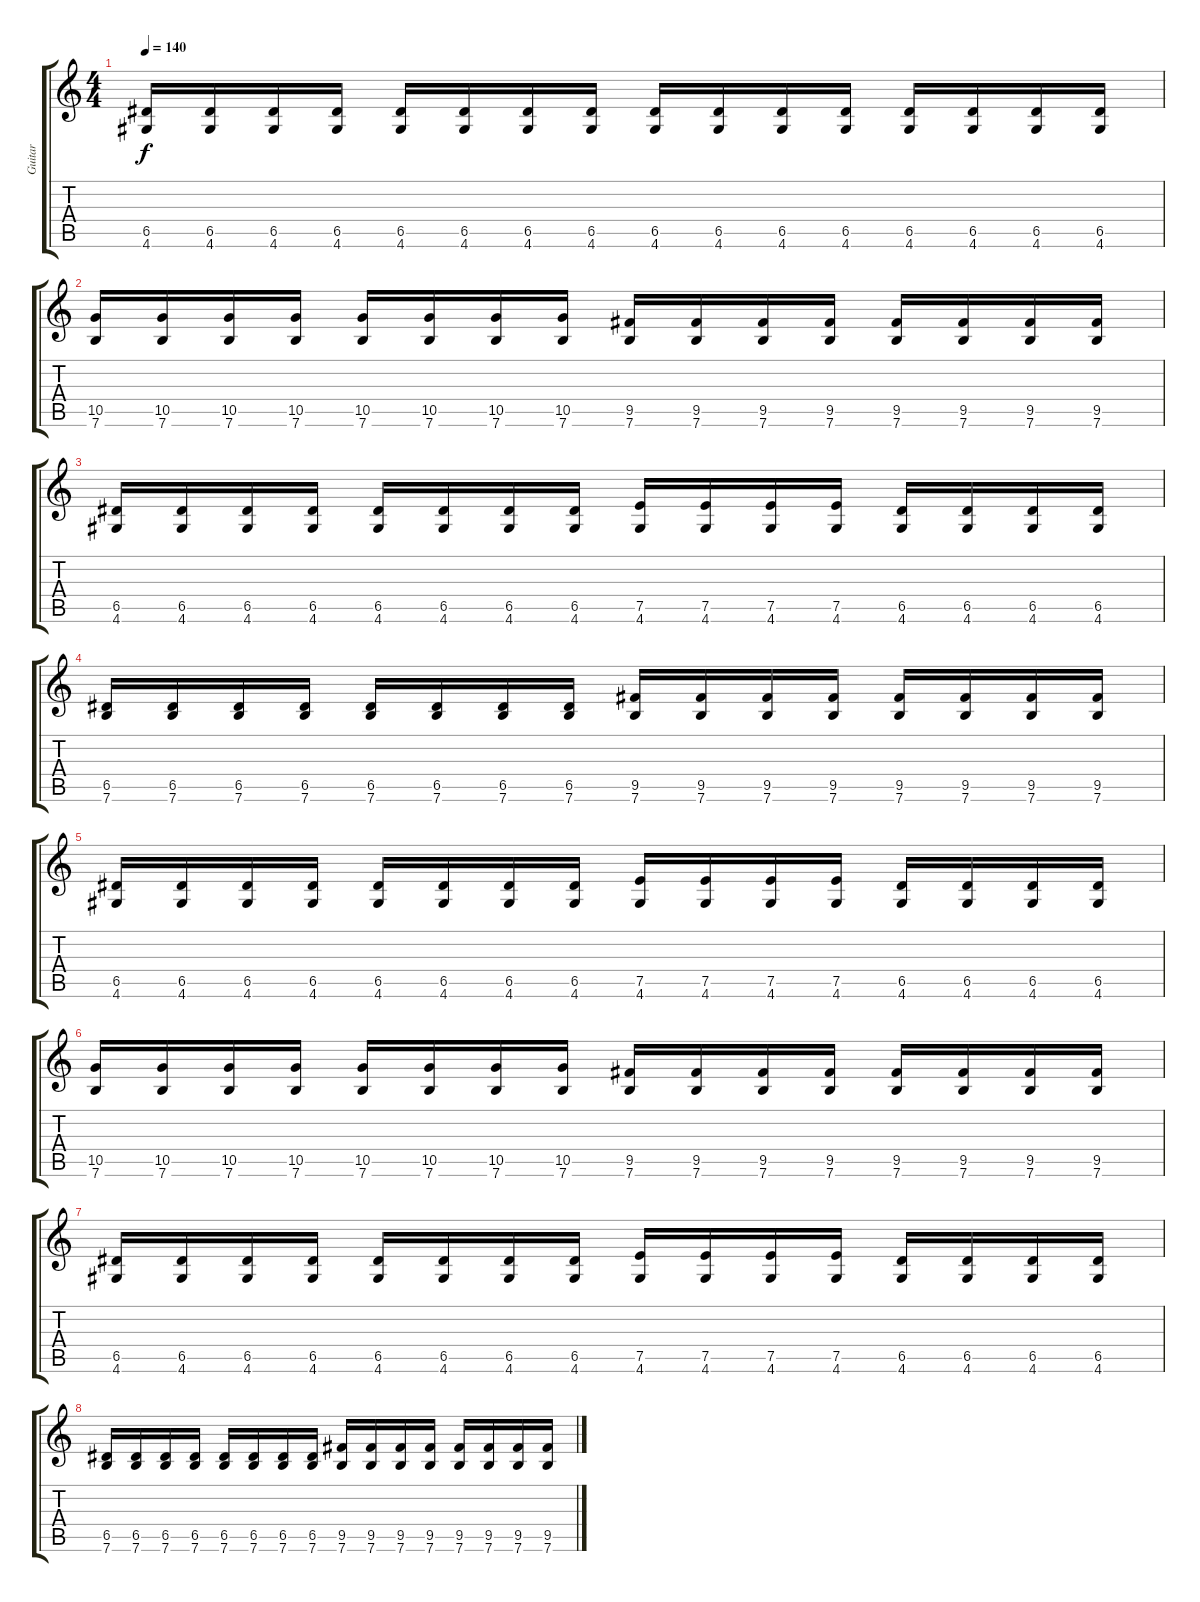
\track ("Guitar" "Guitar") {instrument distortionguitar}
\staff {score tabs}
\tuning (E4 B3 G3 D3 A2 E2) {hide}
\ts (4 4)
\tempo 140
\clef g2
\ks c
(6.5 4.6).16{dy f} (6.5 4.6).16 (6.5 4.6).16 (6.5 4.6).16 (6.5 4.6).16 (6.5 4.6).16 (6.5 4.6).16 (6.5 4.6).16 (6.5 4.6).16 (6.5 4.6).16 (6.5 4.6).16 (6.5 4.6).16 (6.5 4.6).16 (6.5 4.6).16 (6.5 4.6).16 (6.5 4.6).16 |
(10.5 7.6).16 (10.5 7.6).16 (10.5 7.6).16 (10.5 7.6).16 (10.5 7.6).16 (10.5 7.6).16 (10.5 7.6).16 (10.5 7.6).16 (9.5 7.6).16 (9.5 7.6).16 (9.5 7.6).16 (9.5 7.6).16 (9.5 7.6).16 (9.5 7.6).16 (9.5 7.6).16 (9.5 7.6).16 |
(6.5 4.6).16 (6.5 4.6).16 (6.5 4.6).16 (6.5 4.6).16 (6.5 4.6).16 (6.5 4.6).16 (6.5 4.6).16 (6.5 4.6).16 (7.5 4.6).16 (7.5 4.6).16 (7.5 4.6).16 (7.5 4.6).16 (6.5 4.6).16 (6.5 4.6).16 (6.5 4.6).16 (6.5 4.6).16 |
(6.5 7.6).16 (6.5 7.6).16 (6.5 7.6).16 (6.5 7.6).16 (6.5 7.6).16 (6.5 7.6).16 (6.5 7.6).16 (6.5 7.6).16 (9.5 7.6).16 (9.5 7.6).16 (9.5 7.6).16 (9.5 7.6).16 (9.5 7.6).16 (9.5 7.6).16 (9.5 7.6).16 (9.5 7.6).16 |
(6.5 4.6).16 (6.5 4.6).16 (6.5 4.6).16 (6.5 4.6).16 (6.5 4.6).16 (6.5 4.6).16 (6.5 4.6).16 (6.5 4.6).16 (7.5 4.6).16 (7.5 4.6).16 (7.5 4.6).16 (7.5 4.6).16 (6.5 4.6).16 (6.5 4.6).16 (6.5 4.6).16 (6.5 4.6).16 |
(10.5 7.6).16 (10.5 7.6).16 (10.5 7.6).16 (10.5 7.6).16 (10.5 7.6).16 (10.5 7.6).16 (10.5 7.6).16 (10.5 7.6).16 (9.5 7.6).16 (9.5 7.6).16 (9.5 7.6).16 (9.5 7.6).16 (9.5 7.6).16 (9.5 7.6).16 (9.5 7.6).16 (9.5 7.6).16 |
(6.5 4.6).16 (6.5 4.6).16 (6.5 4.6).16 (6.5 4.6).16 (6.5 4.6).16 (6.5 4.6).16 (6.5 4.6).16 (6.5 4.6).16 (7.5 4.6).16 (7.5 4.6).16 (7.5 4.6).16 (7.5 4.6).16 (6.5 4.6).16 (6.5 4.6).16 (6.5 4.6).16 (6.5 4.6).16 |
(6.5 7.6).16 (6.5 7.6).16 (6.5 7.6).16 (6.5 7.6).16 (6.5 7.6).16 (6.5 7.6).16 (6.5 7.6).16 (6.5 7.6).16 (9.5 7.6).16 (9.5 7.6).16 (9.5 7.6).16 (9.5 7.6).16 (9.5 7.6).16 (9.5 7.6).16 (9.5 7.6).16 (9.5 7.6).16
